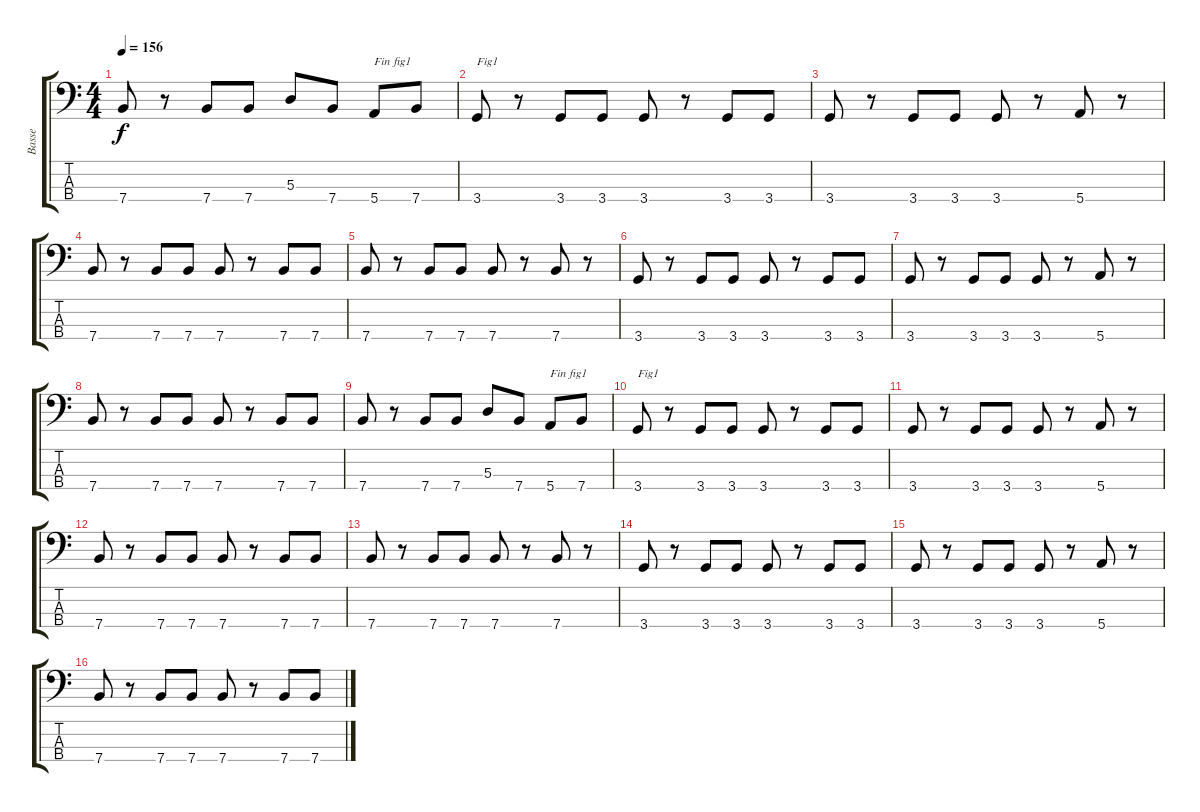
\track ("Basse" "Basse") {instrument electricbasspick}
\staff {score tabs}
\tuning (G2 D2 A1 E1) {hide}
\ts (4 4)
\tempo 156
\clef f4
\ks c
7.4.8{dy f} r.8 7.4.8 7.4.8 5.3.8 7.4.8 5.4.8{txt "Fin fig1"} 7.4.8 |
3.4.8{txt "Fig1"} r.8 3.4.8 3.4.8 3.4.8 r.8 3.4.8 3.4.8 |
3.4.8 r.8 3.4.8 3.4.8 3.4.8 r.8 5.4.8 r.8 |
7.4.8 r.8 7.4.8 7.4.8 7.4.8 r.8 7.4.8 7.4.8 |
7.4.8 r.8 7.4.8 7.4.8 7.4.8 r.8 7.4.8 r.8 |
3.4.8 r.8 3.4.8 3.4.8 3.4.8 r.8 3.4.8 3.4.8 |
3.4.8 r.8 3.4.8 3.4.8 3.4.8 r.8 5.4.8 r.8 |
7.4.8 r.8 7.4.8 7.4.8 7.4.8 r.8 7.4.8 7.4.8 |
7.4.8 r.8 7.4.8 7.4.8 5.3.8 7.4.8 5.4.8{txt "Fin fig1"} 7.4.8 |
3.4.8{txt "Fig1"} r.8 3.4.8 3.4.8 3.4.8 r.8 3.4.8 3.4.8 |
3.4.8 r.8 3.4.8 3.4.8 3.4.8 r.8 5.4.8 r.8 |
7.4.8 r.8 7.4.8 7.4.8 7.4.8 r.8 7.4.8 7.4.8 |
7.4.8 r.8 7.4.8 7.4.8 7.4.8 r.8 7.4.8 r.8 |
3.4.8 r.8 3.4.8 3.4.8 3.4.8 r.8 3.4.8 3.4.8 |
3.4.8 r.8 3.4.8 3.4.8 3.4.8 r.8 5.4.8 r.8 |
7.4.8 r.8 7.4.8 7.4.8 7.4.8 r.8 7.4.8 7.4.8
